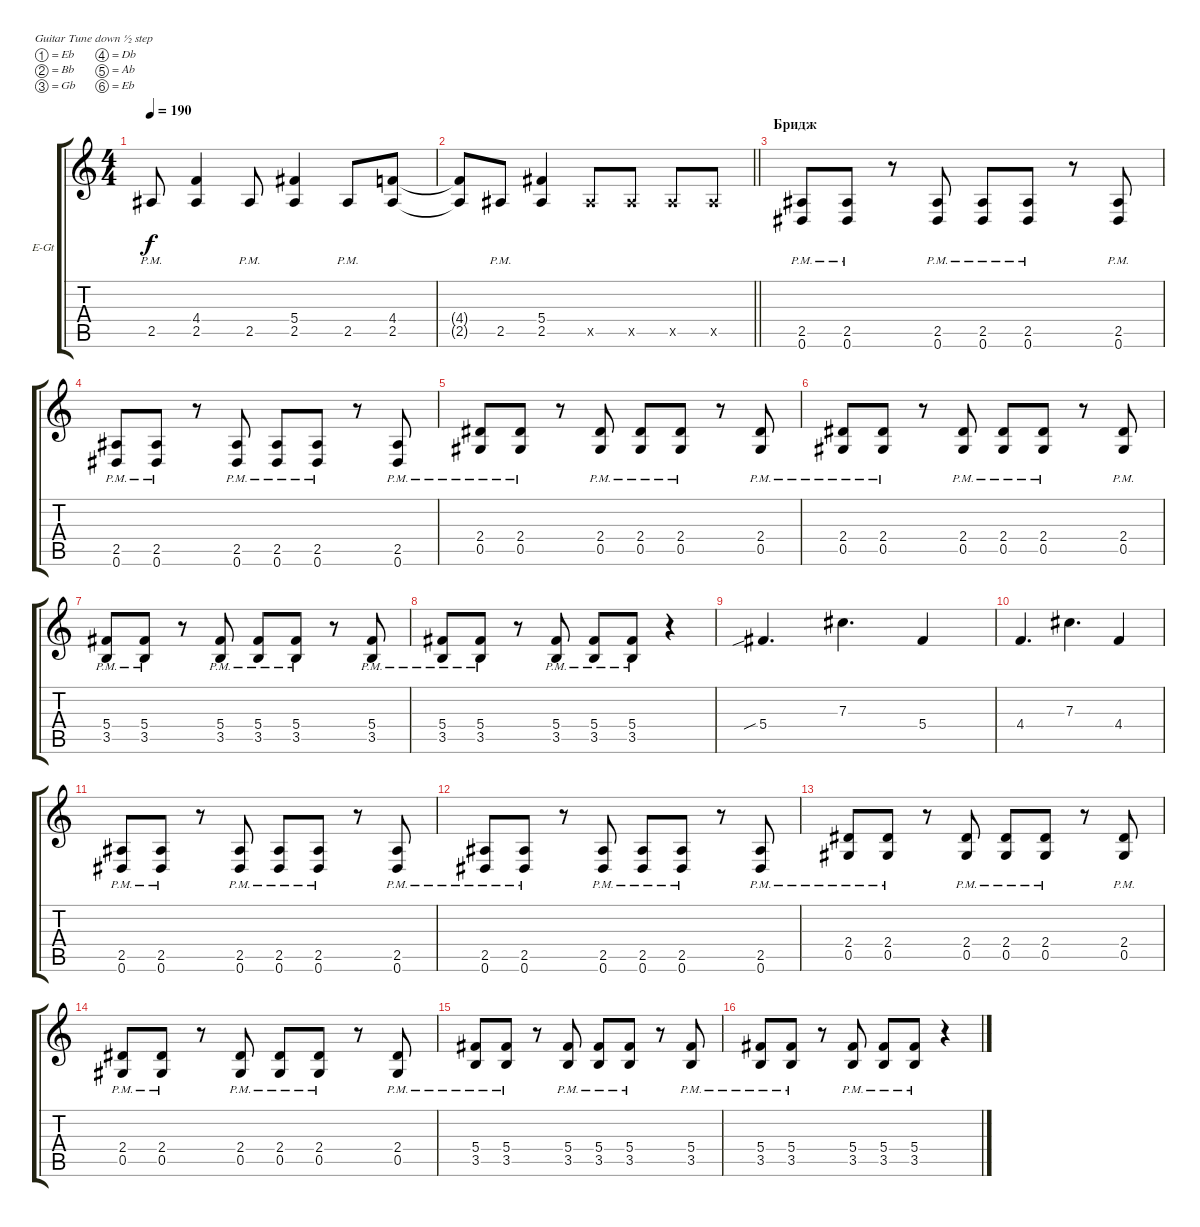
\bracketExtendMode groupsimilarinstruments
\firstSystemTrackNameOrientation horizontal
\otherSystemsTrackNameOrientation horizontal
\track ("Владимир Холстинин" "E-Gt") {instrument distortionguitar}
\staff {score tabs}
\tuning (Eb4 Bb3 Gb3 Db3 Ab2 Eb2)
\ts (4 4)
\tempo 190
\clef g2
\ks c
2.5{pm}.8{dy f} (4.4 2.5).4 2.5{pm}.8 (5.4 2.5).4 2.5{pm}.8 (4.4 2.5).8 |
\barLineRight lightlight
(4.4{t} 2.5{t}).8 2.5{pm}.8 (5.4 2.5).4 2.5{x}.8 2.5{x}.8 2.5{x}.8 2.5{x}.8 |
\section ("" "Бридж")
(2.5{pm} 0.6{pm}).8 (2.5{pm} 0.6{pm}).8 r.8 (2.5{pm} 0.6{pm}).8 (2.5{pm} 0.6{pm}).8 (2.5{pm} 0.6{pm}).8 r.8 (2.5{pm} 0.6{pm}).8 |
(2.5{pm} 0.6{pm}).8 (2.5{pm} 0.6{pm}).8 r.8 (2.5{pm} 0.6{pm}).8 (2.5{pm} 0.6{pm}).8 (2.5{pm} 0.6{pm}).8 r.8 (2.5{pm} 0.6{pm}).8 |
(2.4{pm} 0.5{pm}).8 (2.4{pm} 0.5{pm}).8 r.8 (2.4{pm} 0.5{pm}).8 (2.4{pm} 0.5{pm}).8 (2.4{pm} 0.5{pm}).8 r.8 (2.4{pm} 0.5{pm}).8 |
(2.4{pm} 0.5{pm}).8 (2.4{pm} 0.5{pm}).8 r.8 (2.4{pm} 0.5{pm}).8 (2.4{pm} 0.5{pm}).8 (2.4{pm} 0.5{pm}).8 r.8 (2.4{pm} 0.5{pm}).8 |
(5.4{pm} 3.5{pm}).8 (5.4{pm} 3.5{pm}).8 r.8 (5.4{pm} 3.5{pm}).8 (5.4{pm} 3.5{pm}).8 (5.4{pm} 3.5{pm}).8 r.8 (5.4{pm} 3.5{pm}).8 |
(5.4{pm} 3.5{pm}).8 (5.4{pm} 3.5{pm}).8 r.8 (5.4{pm} 3.5{pm}).8 (5.4{pm} 3.5{pm}).8 (5.4{pm} 3.5{pm}).8 r.4 |
5.4{sib}.4{d} 7.3.4{d} 5.4.4 |
4.4.4{d} 7.3.4{d} 4.4.4 |
(2.5{pm} 0.6{pm}).8 (2.5{pm} 0.6{pm}).8 r.8 (2.5{pm} 0.6{pm}).8 (2.5{pm} 0.6{pm}).8 (2.5{pm} 0.6{pm}).8 r.8 (2.5{pm} 0.6{pm}).8 |
(2.5{pm} 0.6{pm}).8 (2.5{pm} 0.6{pm}).8 r.8 (2.5{pm} 0.6{pm}).8 (2.5{pm} 0.6{pm}).8 (2.5{pm} 0.6{pm}).8 r.8 (2.5{pm} 0.6{pm}).8 |
(2.4{pm} 0.5{pm}).8 (2.4{pm} 0.5{pm}).8 r.8 (2.4{pm} 0.5{pm}).8 (2.4{pm} 0.5{pm}).8 (2.4{pm} 0.5{pm}).8 r.8 (2.4{pm} 0.5{pm}).8 |
(2.4{pm} 0.5{pm}).8 (2.4{pm} 0.5{pm}).8 r.8 (2.4{pm} 0.5{pm}).8 (2.4{pm} 0.5{pm}).8 (2.4{pm} 0.5{pm}).8 r.8 (2.4{pm} 0.5{pm}).8 |
(5.4{pm} 3.5{pm}).8 (5.4{pm} 3.5{pm}).8 r.8 (5.4{pm} 3.5{pm}).8 (5.4{pm} 3.5{pm}).8 (5.4{pm} 3.5{pm}).8 r.8 (5.4{pm} 3.5{pm}).8 |
(5.4{pm} 3.5{pm}).8 (5.4{pm} 3.5{pm}).8 r.8 (5.4{pm} 3.5{pm}).8 (5.4{pm} 3.5{pm}).8 (5.4{pm} 3.5{pm}).8 r.4
